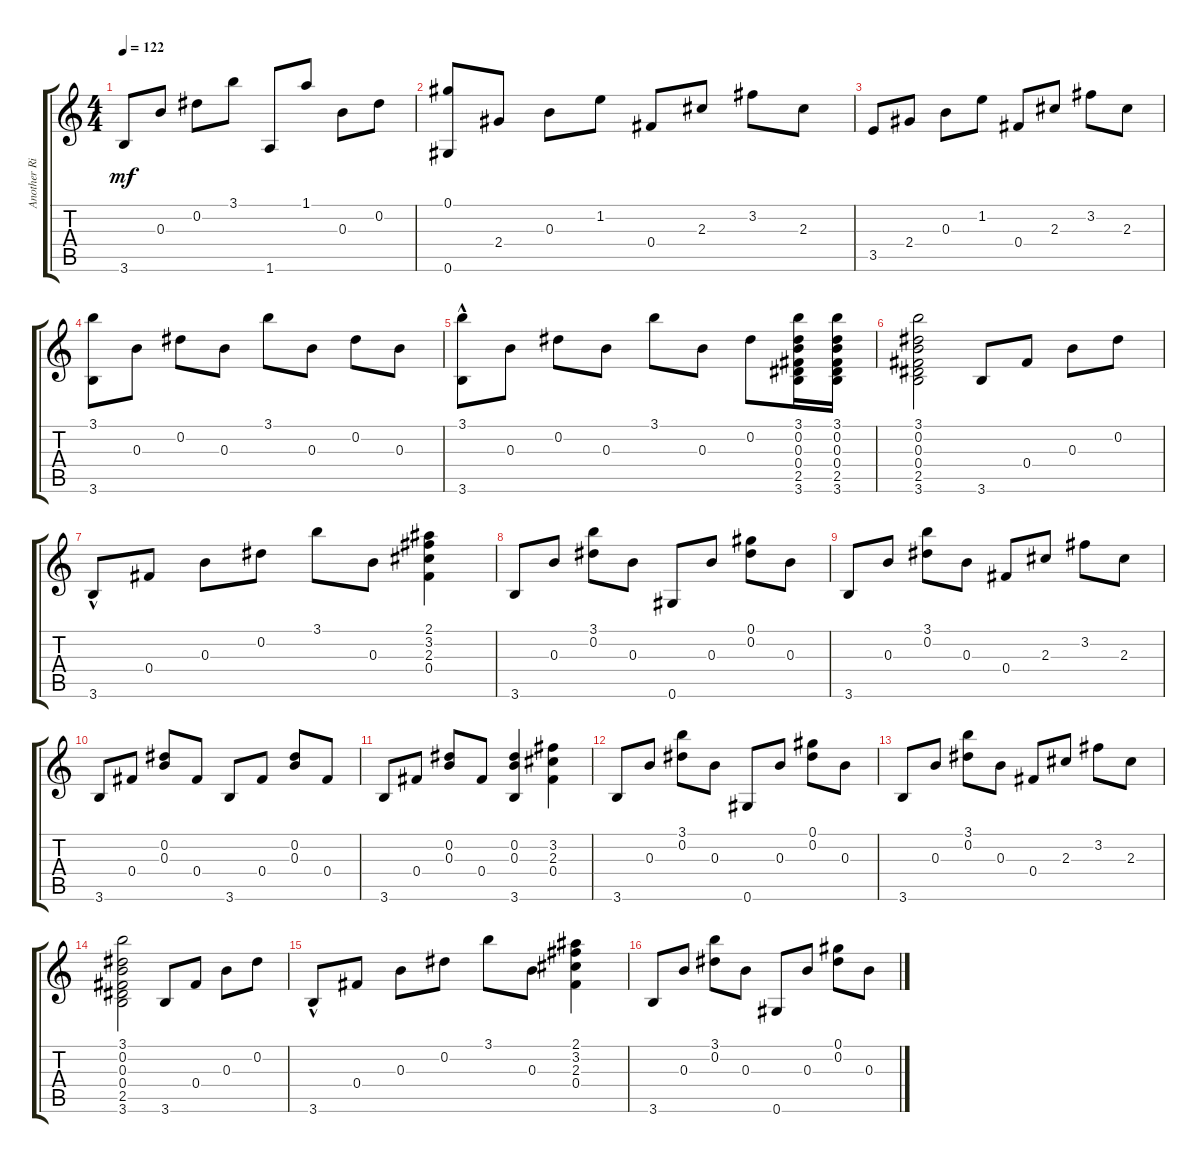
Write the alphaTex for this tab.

\track ("Another Ritchie's Guitar" "Another Ri") {instrument acousticguitarsteel}
\staff {score tabs}
\tuning (Ab4 Eb4 B3 Gb3 Db3 Ab2) {hide}
\ts (4 4)
\tempo 122
\clef g2
\ks c
3.6.8{dy mf} 0.3.8 0.2.8 3.1.8 1.6.8 1.1.8 0.3.8 0.2.8 |
(0.1 0.6).8 2.4.8 0.3.8 1.2.8 0.4.8 2.3.8 3.2.8 2.3.8 |
3.5.8 2.4.8 0.3.8 1.2.8 0.4.8 2.3.8 3.2.8 2.3.8 |
(3.1 3.6).8 0.3.8 0.2.8 0.3.8 3.1.8 0.3.8 0.2.8 0.3.8 |
(3.1 3.6{hac}).8 0.3.8 0.2.8 0.3.8 3.1.8 0.3.8 0.2.8 (3.1 0.2 0.3 0.4 2.5 3.6).16 (3.1 0.2 0.3 0.4 2.5 3.6).16 |
(3.1 0.2 0.3 0.4 2.5 3.6).2 3.6.8 0.4.8 0.3.8 0.2.8 |
3.6{hac}.8 0.4.8 0.3.8 0.2.8 3.1.8 0.3.8 (2.1 3.2 2.3 0.4).4 |
3.6.8 0.3.8 (3.1 0.2).8 0.3.8 0.6.8 0.3.8 (0.1 0.2).8 0.3.8 |
3.6.8 0.3.8 (3.1 0.2).8 0.3.8 0.4.8 2.3.8 3.2.8 2.3.8 |
3.6.8 0.4.8 (0.2 0.3).8 0.4.8 3.6.8 0.4.8 (0.2 0.3).8 0.4.8 |
3.6.8 0.4.8 (0.2 0.3).8 0.4.8 (0.2 0.3 3.6).4 (3.2 2.3 0.4).4 |
3.6.8 0.3.8 (3.1 0.2).8 0.3.8 0.6.8 0.3.8 (0.1 0.2).8 0.3.8 |
3.6.8 0.3.8 (3.1 0.2).8 0.3.8 0.4.8 2.3.8 3.2.8 2.3.8 |
(3.1 0.2 0.3 0.4 2.5 3.6).2 3.6.8 0.4.8 0.3.8 0.2.8 |
3.6{hac}.8 0.4.8 0.3.8 0.2.8 3.1.8 0.3.8 (2.1 3.2 2.3 0.4).4 |
3.6.8 0.3.8 (3.1 0.2).8 0.3.8 0.6.8 0.3.8 (0.1 0.2).8 0.3.8
